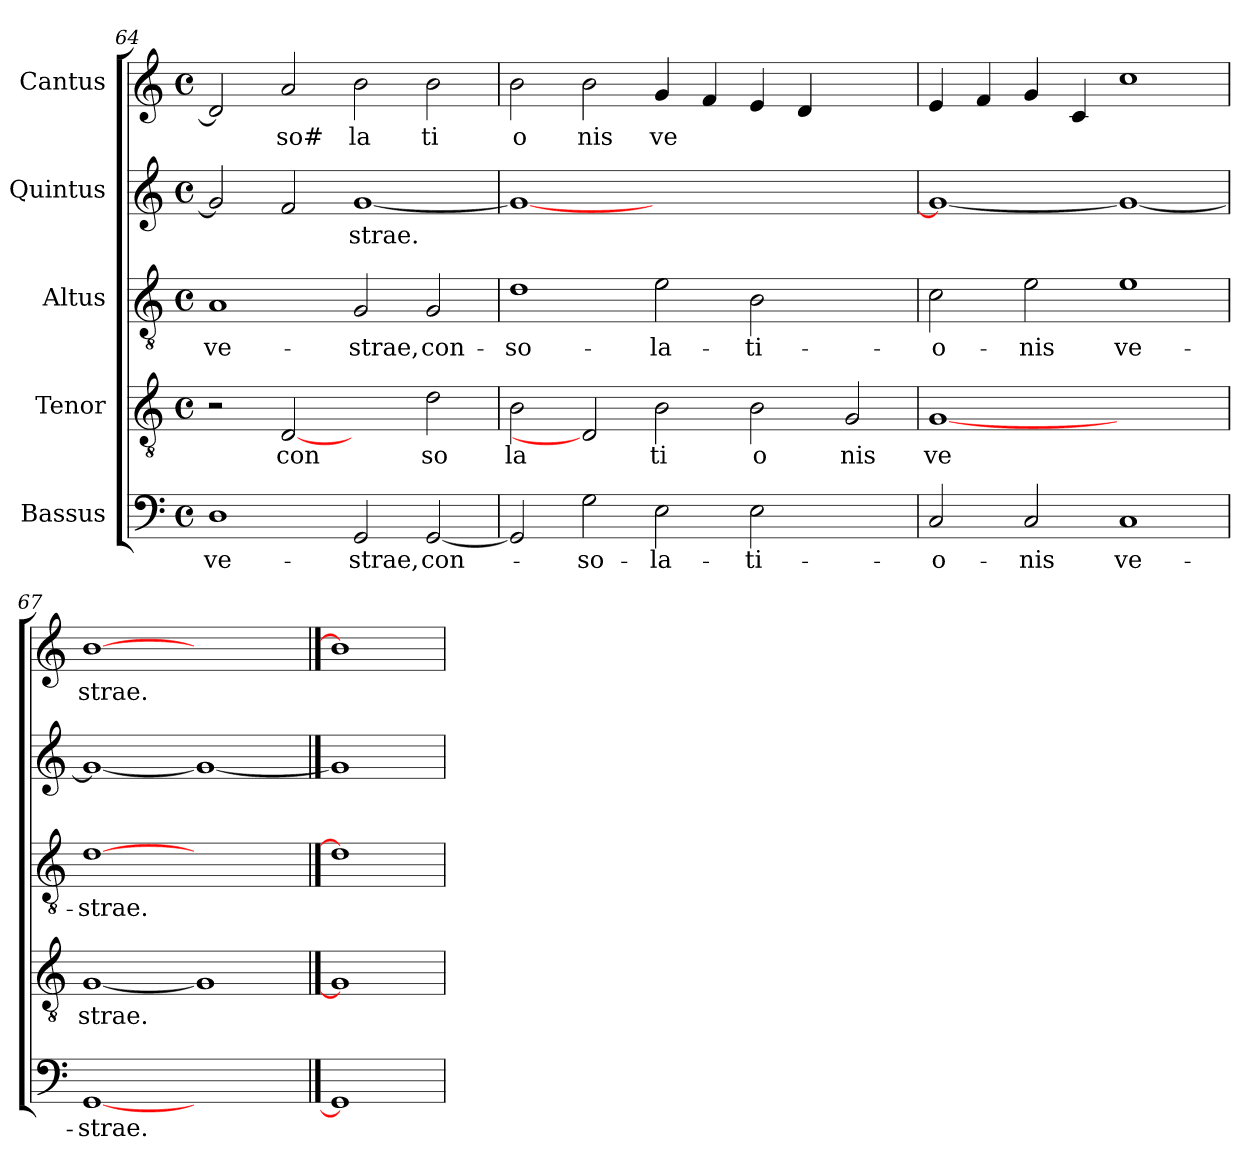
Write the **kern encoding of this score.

**kern	**text	**kern	**text	**kern	**text	**kern	**text	**kern	**text
*part5	*part5	*part4	*part4	*part3	*part3	*part2	*part2	*part1	*part1
*staff5	*staff5	*staff4	*staff4	*staff3	*staff3	*staff2	*staff2	*staff1	*staff1
*I"Bassus	*	*I"Tenor	*	*I"Altus	*	*I"Quintus	*	*I"Cantus	*
*clefF4	*	*clefGv2	*	*clefGv2	*	*clefG2	*	*clefG2	*
*k[]	*	*k[]	*	*k[]	*	*k[]	*	*k[]	*
*M4/4	*	*M4/4	*	*M4/4	*	*M4/4	*	*M4/4	*
*met(c)	*	*met(c)	*	*met(c)	*	*met(c)	*	*met(c)	*
=64	=64	=64	=64	=64	=64	=64	=64	=64	=64
!	!LO:LY:b	!	!	!	!LO:LY:b	!	!	!	!
1D	ve-	2r	.	1A	ve-	2g/]	.	2d/]	.
!	!	!	!LO:LY:b	!	!	!	!	!	!LO:LY:b
.	.	[2D	con	.	.	2f/	.	2a/	so#
!	!LO:LY:b	!	!	!	!LO:LY:b	!	!LO:LY:b	!	!LO:LY:b
2GG/	-strae,	2ryy	.	2G/	-strae,	[<1g	strae.	2b\	la
!	!LO:LY:b	!	!LO:LY:b	!	!LO:LY:b	!	!	!	!LO:LY:b
[<2GG/	con-	2d\	so	2G/	con-	.	.	2b\	ti
=65	=65	=65	=65	=65	=65	=65	=65	=65	=65
!	!	!	!LO:LY:b	!	!LO:LY:b	!	!	!	!LO:LY:b
2GG/]	.	2B\	la	1d	-so-	1g_	.	2b\	o
!	!LO:LY:b	!	!	!	!	!	!	!	!LO:LY:b
2G\	-so-	2D]	.	.	.	.	.	2b\	nis
!	!LO:LY:b	!	!LO:LY:b	!	!LO:LY:b	!	!	!	!LO:LY:b
2E\	-la-	2B\	ti	2e\	-la-	1.ryy	.	4g/	ve
.	.	.	.	.	.	.	.	4f/	.
!	!LO:LY:b	!	!LO:LY:b	!	!LO:LY:b	!	!	!	!
2E\	-ti-	2B\	o	2B\	-ti-	.	.	4e/	.
.	.	.	.	.	.	.	.	4d/	.
!	!	!	!LO:LY:b	!	!	!	!	!	!
2ryy	.	2G/	nis	2ryy	.	.	.	2ryy	.
=66	=66	=66	=66	=66	=66	=66	=66	=66	=66
!	!LO:LY:b	!	!LO:LY:b	!	!LO:LY:b	!	!	!	!
2C/	-o-	[1G	ve	2c\	-o-	1g_	.	4e/	.
.	.	.	.	.	.	.	.	4f/	.
!	!LO:LY:b	!	!	!	!LO:LY:b	!	!	!	!
2C/	-nis	.	.	2e\	-nis	.	.	4g/	.
.	.	.	.	.	.	.	.	4c/	.
!	!LO:LY:b	!	!	!	!LO:LY:b	!	!	!	!
1C	ve-	1ryy	.	1e	ve-	1g_	.	1cc	.
=67	=67	=67	=67	=67	=67	=67	=67	=67	=67
!	!LO:LY:b	!	!LO:LY:b	!	!LO:LY:b	!	!	!	!LO:LY:b
[1GG	-strae.	[1G	strae.	[1d	-strae.	1g_	.	[1b	strae.
1ryy	.	1G]	.	1ryy	.	1g_	.	1ryy	.
==68	==68	==68	==68	==68	==68	==68	==68	==68	==68
1GG]	.	1G]	.	1d]	.	1g]	.	1b]	.
=	=	=	=	=	=	=	=	=	=
*-	*-	*-	*-	*-	*-	*-	*-	*-	*-
